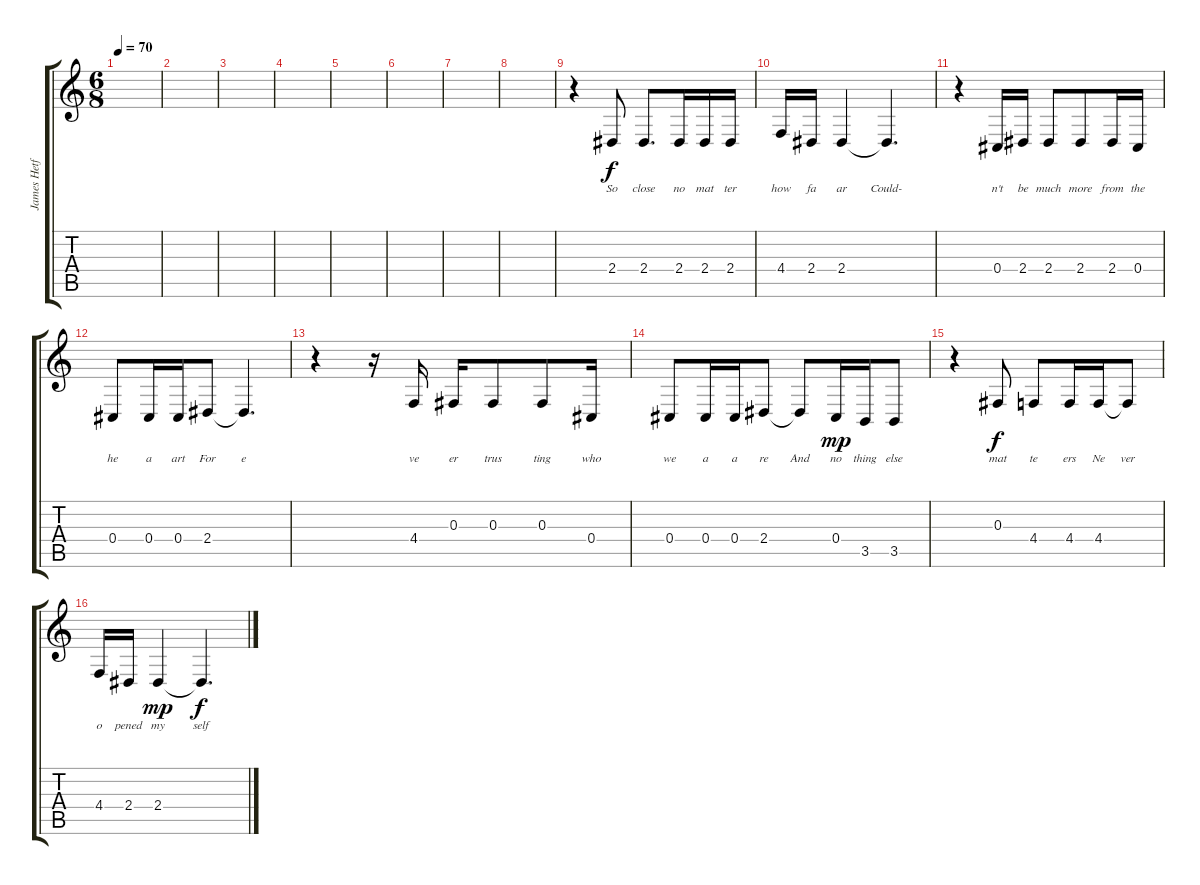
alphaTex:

\track ("James Hetfield - Voice" "James Hetf") {instrument tenorsax}
\staff {score tabs}
\tuning (Eb4 Bb3 Gb3 Db3 Ab2 Eb2) {hide}
\ts (6 8)
\tempo 70
\clef g2
\ks c
|
|
|
|
|
|
|
|
r.4 2.4.8{lyrics (0 "So") lyrics (1 "") lyrics (2 "") lyrics (3 "") lyrics (4 "")} 2.4.8{d lyrics (0 "close") lyrics (1 "") lyrics (2 "") lyrics (3 "") lyrics (4 "")} 2.4.16{lyrics (0 "no") lyrics (1 "") lyrics (2 "") lyrics (3 "") lyrics (4 "")} 2.4.16{lyrics (0 "mat") lyrics (1 "") lyrics (2 "") lyrics (3 "") lyrics (4 "")} 2.4.16{lyrics (0 "ter") lyrics (1 "") lyrics (2 "") lyrics (3 "") lyrics (4 "")} |
4.4.16{lyrics (0 "how") lyrics (1 "") lyrics (2 "") lyrics (3 "") lyrics (4 "")} 2.4.16{lyrics (0 "fa") lyrics (1 "") lyrics (2 "") lyrics (3 "") lyrics (4 "")} 2.4.4{lyrics (0 "ar") lyrics (1 "") lyrics (2 "") lyrics (3 "") lyrics (4 "")} 2.4{t}.4{d lyrics (0 "Could-") lyrics (1 "") lyrics (2 "") lyrics (3 "") lyrics (4 "")} |
r.4 0.4.16{lyrics (0 "n't") lyrics (1 "") lyrics (2 "") lyrics (3 "") lyrics (4 "")} 2.4.16{lyrics (0 "be") lyrics (1 "") lyrics (2 "") lyrics (3 "") lyrics (4 "")} 2.4.8{lyrics (0 "much") lyrics (1 "") lyrics (2 "") lyrics (3 "") lyrics (4 "")} 2.4.8{lyrics (0 "more") lyrics (1 "") lyrics (2 "") lyrics (3 "") lyrics (4 "")} 2.4.16{lyrics (0 "from") lyrics (1 "") lyrics (2 "") lyrics (3 "") lyrics (4 "")} 0.4.16{lyrics (0 "the") lyrics (1 "") lyrics (2 "") lyrics (3 "") lyrics (4 "")} |
0.4.8{lyrics (0 "he") lyrics (1 "") lyrics (2 "") lyrics (3 "") lyrics (4 "")} 0.4.16{lyrics (0 "a") lyrics (1 "") lyrics (2 "") lyrics (3 "") lyrics (4 "")} 0.4.16{lyrics (0 "art") lyrics (1 "") lyrics (2 "") lyrics (3 "") lyrics (4 "")} 2.4.8{lyrics (0 "For") lyrics (1 "") lyrics (2 "") lyrics (3 "") lyrics (4 "")} 2.4{t}.4{d lyrics (0 "e") lyrics (1 "") lyrics (2 "") lyrics (3 "") lyrics (4 "")} |
r.4 r.16 4.4.16{lyrics (0 "ve") lyrics (1 "") lyrics (2 "") lyrics (3 "") lyrics (4 "")} 0.3.16{lyrics (0 "er") lyrics (1 "") lyrics (2 "") lyrics (3 "") lyrics (4 "")} 0.3.8{lyrics (0 "trus") lyrics (1 "") lyrics (2 "") lyrics (3 "") lyrics (4 "")} 0.3.8{lyrics (0 "ting") lyrics (1 "") lyrics (2 "") lyrics (3 "") lyrics (4 "")} 0.4.16{lyrics (0 "who") lyrics (1 "") lyrics (2 "") lyrics (3 "") lyrics (4 "")} |
0.4.8{lyrics (0 "we") lyrics (1 "") lyrics (2 "") lyrics (3 "") lyrics (4 "")} 0.4.16{lyrics (0 "a") lyrics (1 "") lyrics (2 "") lyrics (3 "") lyrics (4 "")} 0.4.16{lyrics (0 "a") lyrics (1 "") lyrics (2 "") lyrics (3 "") lyrics (4 "")} 2.4.8{lyrics (0 "re") lyrics (1 "") lyrics (2 "") lyrics (3 "") lyrics (4 "")} 2.4{t}.8{lyrics (0 "And") lyrics (1 "") lyrics (2 "") lyrics (3 "") lyrics (4 "")} 0.4.16{lyrics (0 "no") lyrics (1 "") lyrics (2 "") lyrics (3 "") lyrics (4 "") dy mp} 3.5.16{lyrics (0 "thing") lyrics (1 "") lyrics (2 "") lyrics (3 "") lyrics (4 "")} 3.5.8{lyrics (0 "else") lyrics (1 "") lyrics (2 "") lyrics (3 "") lyrics (4 "")} |
r.4 0.3.8{lyrics (0 "mat") lyrics (1 "") lyrics (2 "") lyrics (3 "") lyrics (4 "") dy f} 4.4.8{lyrics (0 "te") lyrics (1 "") lyrics (2 "") lyrics (3 "") lyrics (4 "")} 4.4.16{lyrics (0 "ers") lyrics (1 "") lyrics (2 "") lyrics (3 "") lyrics (4 "")} 4.4.16{lyrics (0 "Ne") lyrics (1 "") lyrics (2 "") lyrics (3 "") lyrics (4 "")} 4.4{t}.8{lyrics (0 "ver") lyrics (1 "") lyrics (2 "") lyrics (3 "") lyrics (4 "")} |
4.4.16{lyrics (0 "o") lyrics (1 "") lyrics (2 "") lyrics (3 "") lyrics (4 "")} 2.4.16{lyrics (0 "pened") lyrics (1 "") lyrics (2 "") lyrics (3 "") lyrics (4 "")} 2.4.4{lyrics (0 "my") lyrics (1 "") lyrics (2 "") lyrics (3 "") lyrics (4 "") dy mp} 2.4{t}.4{d lyrics (0 "self") lyrics (1 "") lyrics (2 "") lyrics (3 "") lyrics (4 "") dy f}
